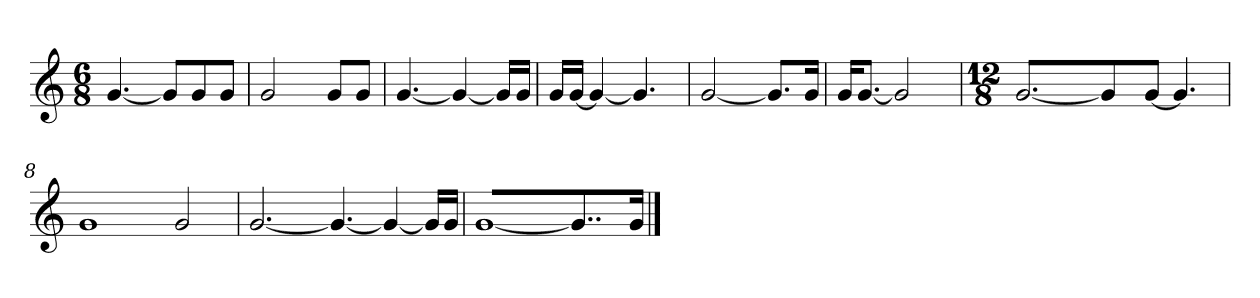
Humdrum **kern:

**kern
*part1
*staff1
*clefG2
*k[]
*C:
*M6/8
=1
[4.g
8gL]
8g
8gJ
=2
2g
8gL
8gJ
=3
[4.g
4g_
16gLL]
16gJJ
=4
16gLL
[16gJJ
4g_
4.g]
=5
[2g
8.gL]
16gJk
=6
16gKL
[8.gJ
2g]
=7
*M12/8
[2.g
4g]
[8gJ
4.g]
=8
1g
2g
=9
[2.g
4.g_
4g_
16gLL]
16gJJ
=10
[1g
4..g]
16gJJ
==
*-
